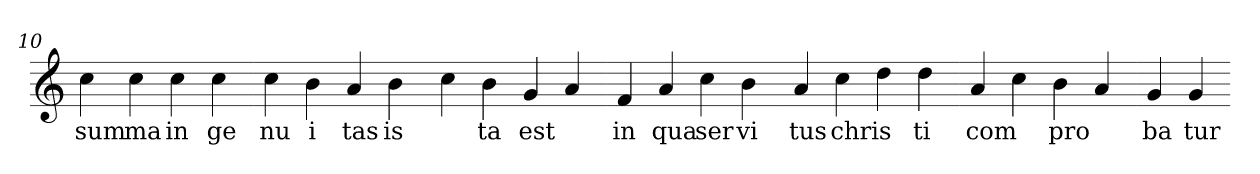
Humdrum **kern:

**kern	**text
*part1	*part1
*staff1	*staff1
*clefG2	*
=10.	=10.
4cc	sum
4cc	ma
4cc	in
4cc	ge
=20.-	=20.-
4cc	nu
4b	i
4a	tas
4b	is
=30.-	=30.-
4cc	.
4b	ta
4g	est
4a	.
=40.-	=40.-
4f	in
4a	qua
4cc	ser
4b	vi
=50.-	=50.-
4a	tus
4cc	chris
4dd	.
4dd	ti
=60.-	=60.-
4a	com
4cc	.
4b	pro
4a	.
=70.-	=70.-
4g	ba
4g	tur
=-	=-
*-	*-
